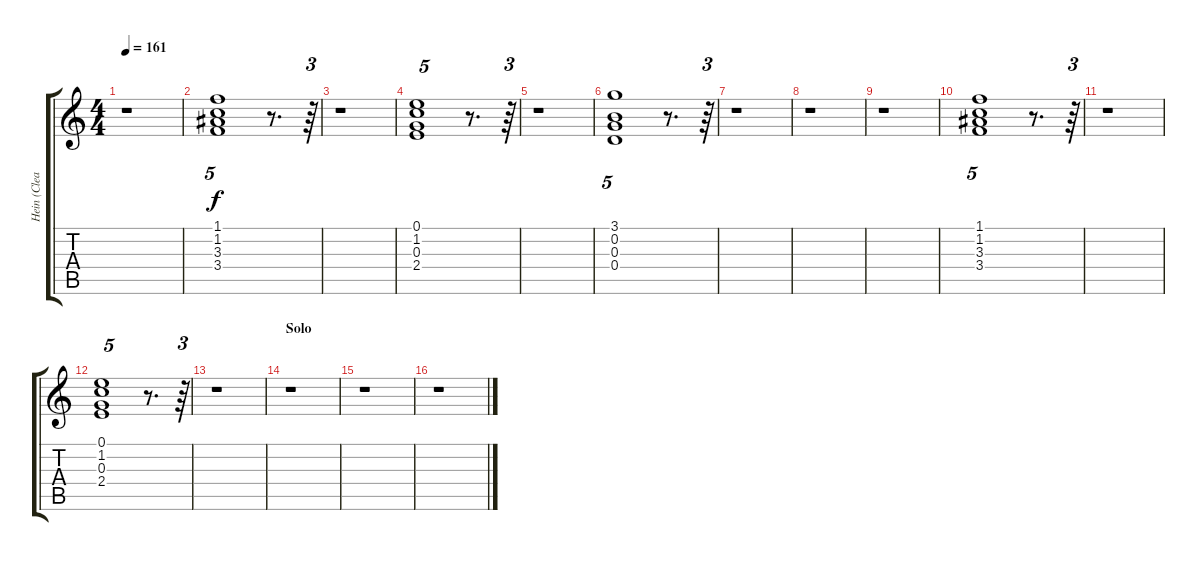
\track ("Hein (Clean Guitar)" "Hein (Clea") {instrument electricguitarclean}
\staff {score tabs}
\tuning (E4 B3 G3 D3 A2 D2) {hide}
\ts (4 4)
\tempo 161
\clef g2
\ks c
r.1{dy f} |
(1.1 1.2 3.3 3.4).1{tu (5 4)} r.8{d} r.64{tu (3 2)} |
r.1 |
(0.1 1.2 0.3 2.4).1{tu (5 4)} r.8{d} r.64{tu (3 2)} |
r.1 |
(3.1 0.2 0.3 0.4).1{tu (5 4)} r.8{d} r.64{tu (3 2)} |
r.1 |
r.1 |
r.1 |
(1.1 1.2 3.3 3.4).1{tu (5 4)} r.8{d} r.64{tu (3 2)} |
r.1 |
(0.1 1.2 0.3 2.4).1{tu (5 4)} r.8{d} r.64{tu (3 2)} |
r.1 |
\section ("" "Solo")
r.1 |
r.1 |
r.1
